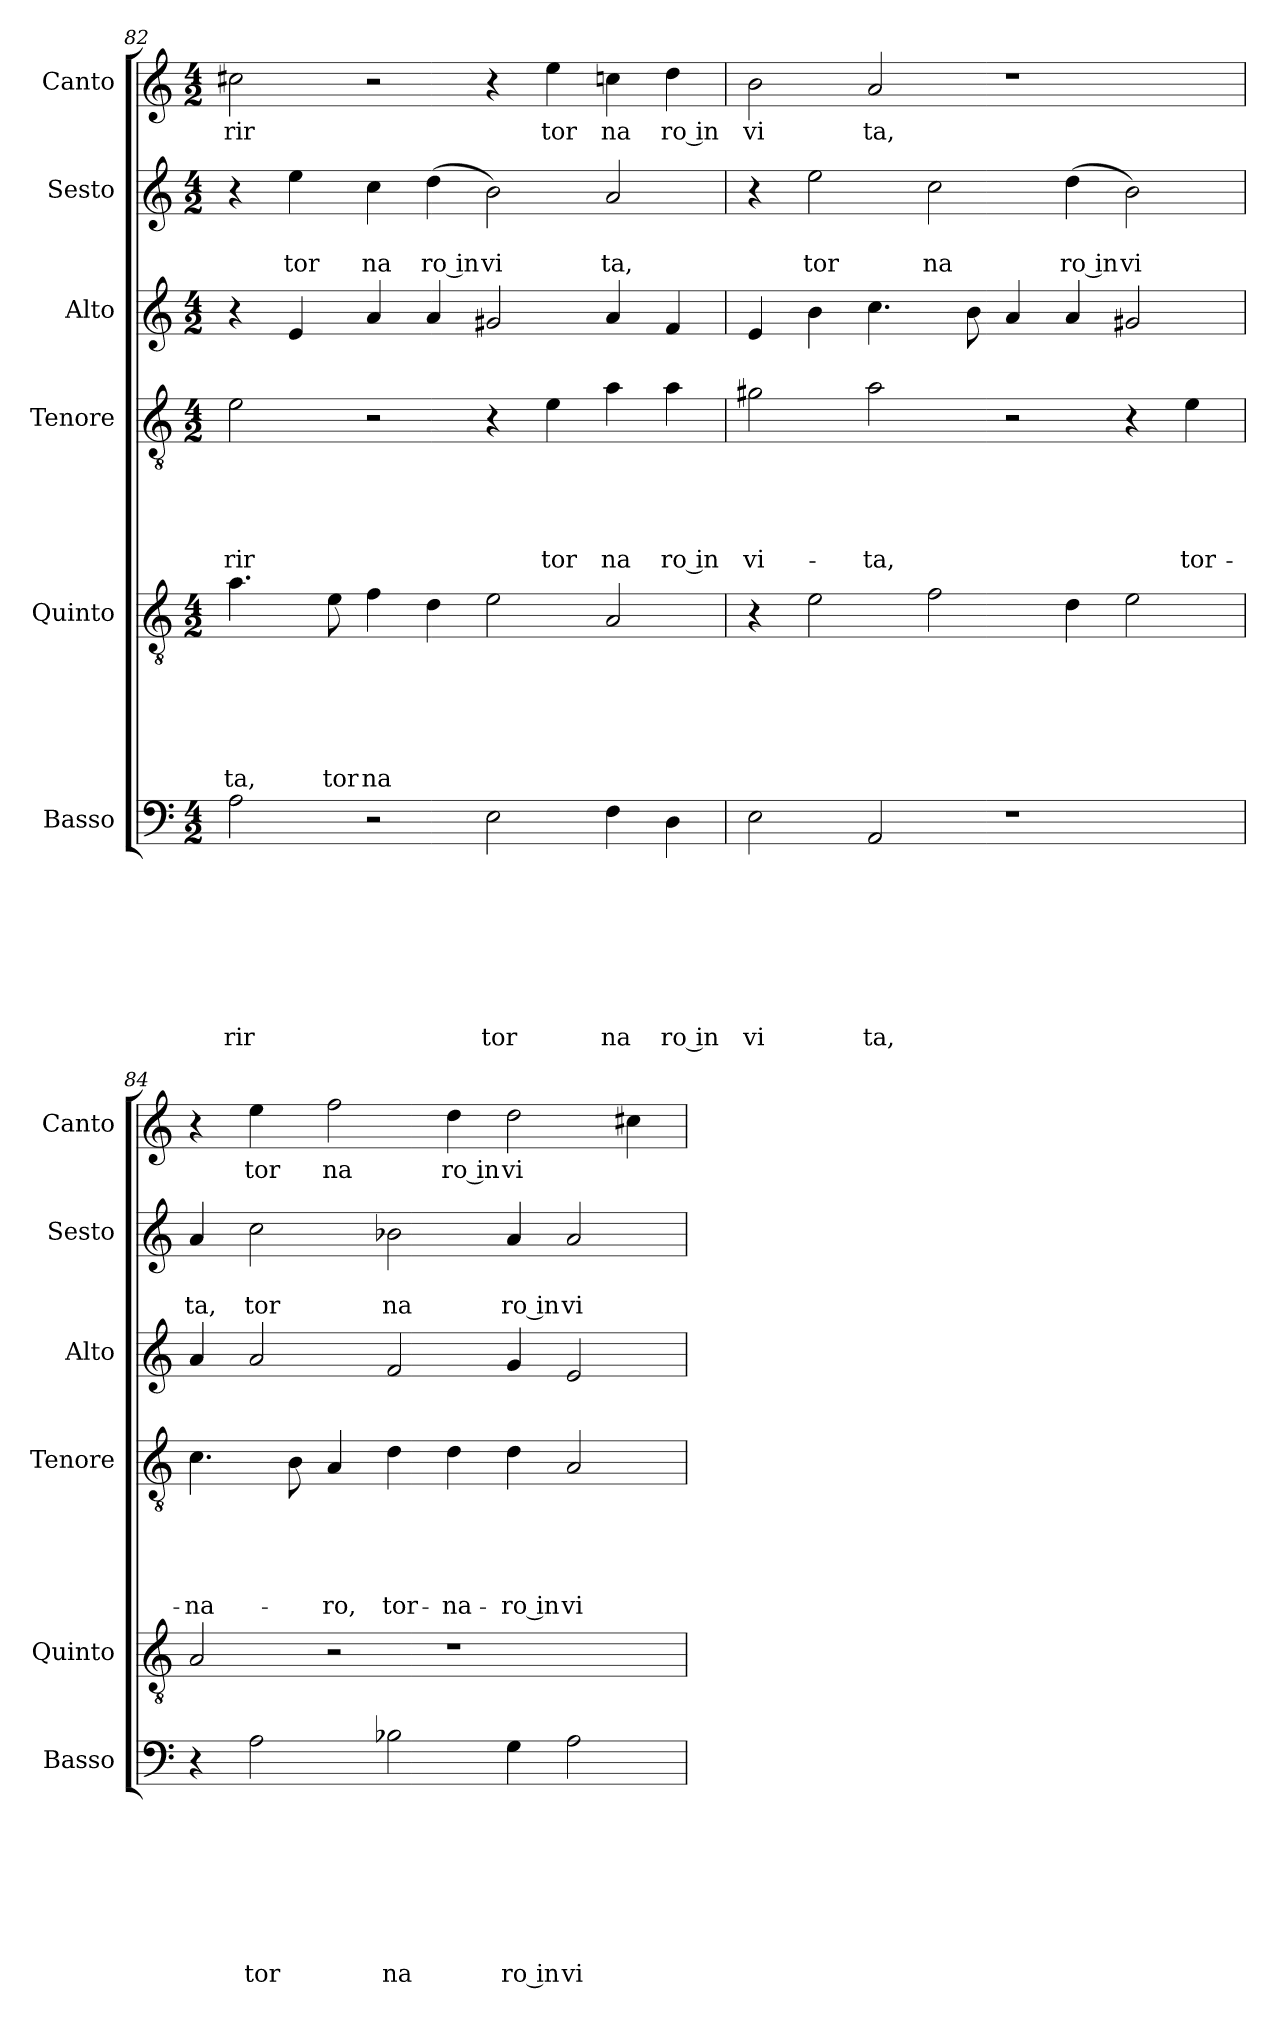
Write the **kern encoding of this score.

**kern	**text	**text	**text	**text	**text	**text	**text	**text	**kern	**text	**text	**text	**text	**text	**text	**kern	**text	**text	**text	**text	**text	**kern	**kern	**text	**text	**kern	**text
*part6	*part6	*part6	*part6	*part6	*part6	*part6	*part6	*part6	*part5	*part5	*part5	*part5	*part5	*part5	*part5	*part4	*part4	*part4	*part4	*part4	*part4	*part3	*part2	*part2	*part2	*part1	*part1
*staff6	*staff6	*staff6	*staff6	*staff6	*staff6	*staff6	*staff6	*staff6	*staff5	*staff5	*staff5	*staff5	*staff5	*staff5	*staff5	*staff4	*staff4	*staff4	*staff4	*staff4	*staff4	*staff3	*staff2	*staff2	*staff2	*staff1	*staff1
*I"Basso	*	*	*	*	*	*	*	*	*I"Quinto	*	*	*	*	*	*	*I"Tenore	*	*	*	*	*	*I"Alto	*I"Sesto	*	*	*I"Canto	*
*I'Basso	*	*	*	*	*	*	*	*	*I'Quinto	*	*	*	*	*	*	*I'Tenore	*	*	*	*	*	*I'Alto	*I'Sesto	*	*	*I'Canto	*
*clefF4	*	*	*	*	*	*	*	*	*clefGv2	*	*	*	*	*	*	*clefGv2	*	*	*	*	*	*clefG2	*clefG2	*	*	*clefG2	*
*k[]	*	*	*	*	*	*	*	*	*k[]	*	*	*	*	*	*	*k[]	*	*	*	*	*	*k[]	*k[]	*	*	*k[]	*
*C:	*	*	*	*	*	*	*	*	*C:	*	*	*	*	*	*	*C:	*	*	*	*	*	*C:	*C:	*	*	*C:	*
*M4/2	*	*	*	*	*	*	*	*	*M4/2	*	*	*	*	*	*	*M4/2	*	*	*	*	*	*M4/2	*M4/2	*	*	*M4/2	*
=82	=82	=82	=82	=82	=82	=82	=82	=82	=82	=82	=82	=82	=82	=82	=82	=82	=82	=82	=82	=82	=82	=82	=82	=82	=82	=82	=82
!	!	!	!	!	!	!	!	!LO:LY:b	!	!	!	!	!	!	!LO:LY:b	!	!	!	!	!	!LO:LY:b	!	!	!	!	!	!LO:LY:b
2A\	.	.	.	.	.	.	.	rir	4.a\	.	.	.	.	.	ta,	2e\	.	.	.	.	rir	4r	4r	.	.	2cc#X\	rir
!	!	!	!	!	!	!	!	!	!	!	!	!	!	!	!	!	!	!	!	!	!	!	!	!	!LO:LY:b	!	!
.	.	.	.	.	.	.	.	.	.	.	.	.	.	.	.	.	.	.	.	.	.	4e/	4ee\	.	tor	.	.
!	!	!	!	!	!	!	!	!	!	!	!	!	!	!	!LO:LY:b	!	!	!	!	!	!	!	!	!	!	!	!
.	.	.	.	.	.	.	.	.	8e\	.	.	.	.	.	tor	.	.	.	.	.	.	.	.	.	.	.	.
!	!	!	!	!	!	!	!	!	!	!	!	!	!	!	!LO:LY:b	!	!	!	!	!	!	!	!	!	!LO:LY:b	!	!
2r	.	.	.	.	.	.	.	.	4f\	.	.	.	.	.	na	2r	.	.	.	.	.	4a/	4cc\	.	na	2r	.
!	!	!	!	!	!	!	!	!	!	!	!	!	!	!	!	!	!	!	!	!	!	!	!	!	!LO:LY:b:rj	!	!
.	.	.	.	.	.	.	.	.	4d\	.	.	.	.	.	.	.	.	.	.	.	.	4a/	(<4dd\	.	ro in	.	.
!	!	!	!	!	!	!	!	!LO:LY:b	!	!	!	!	!	!	!	!	!	!	!	!	!	!	!	!	!LO:LY:b	!	!
2E\	.	.	.	.	.	.	.	tor	2e\	.	.	.	.	.	.	4r	.	.	.	.	.	2g#X/	2b\)	.	vi	4r	.
!	!	!	!	!	!	!	!	!	!	!	!	!	!	!	!	!	!	!	!	!	!LO:LY:b	!	!	!	!	!	!LO:LY:b
.	.	.	.	.	.	.	.	.	.	.	.	.	.	.	.	4e\	.	.	.	.	tor	.	.	.	.	4ee\	tor
!	!	!	!	!	!	!	!	!LO:LY:b	!	!	!	!	!	!	!	!	!	!	!	!	!LO:LY:b	!	!	!	!LO:LY:b	!	!LO:LY:b
4F\	.	.	.	.	.	.	.	na	2A/	.	.	.	.	.	.	4a\	.	.	.	.	na	4a/	2a/	.	ta,	4ccn\	na
!	!	!	!	!	!	!	!	!LO:LY:b:rj	!	!	!	!	!	!	!	!	!	!	!	!	!LO:LY:b:rj	!	!	!	!	!	!LO:LY:b:rj
4D\	.	.	.	.	.	.	.	ro in	.	.	.	.	.	.	.	4a\	.	.	.	.	ro in	4f/	.	.	.	4dd\	ro in
!!LO:LB:g=z
=83	=83	=83	=83	=83	=83	=83	=83	=83	=83	=83	=83	=83	=83	=83	=83	=83	=83	=83	=83	=83	=83	=83	=83	=83	=83	=83	=83
!	!	!	!	!	!	!	!	!LO:LY:b	!	!	!	!	!	!	!	!	!	!	!	!	!LO:LY:b	!	!	!	!	!	!LO:LY:b
2E\	.	.	.	.	.	.	.	vi	4r	.	.	.	.	.	.	2g#X\	.	.	.	.	vi-	4e/	4r	.	.	2b\	vi
!	!	!	!	!	!	!	!	!	!	!	!	!	!	!	!	!	!	!	!	!	!	!	!	!	!LO:LY:b	!	!
.	.	.	.	.	.	.	.	.	2e\	.	.	.	.	.	.	.	.	.	.	.	.	4b\	2ee\	.	tor	.	.
!	!	!	!	!	!	!	!	!LO:LY:b	!	!	!	!	!	!	!	!	!	!	!	!	!LO:LY:b	!	!	!	!	!	!LO:LY:b
2AA/	.	.	.	.	.	.	.	ta,	.	.	.	.	.	.	.	2a\	.	.	.	.	-ta,	4.cc\	.	.	.	2a/	ta,
!	!	!	!	!	!	!	!	!	!	!	!	!	!	!	!	!	!	!	!	!	!	!	!	!	!LO:LY:b	!	!
.	.	.	.	.	.	.	.	.	2f\	.	.	.	.	.	.	.	.	.	.	.	.	.	2cc\	.	na	.	.
.	.	.	.	.	.	.	.	.	.	.	.	.	.	.	.	.	.	.	.	.	.	8b\	.	.	.	.	.
1r	.	.	.	.	.	.	.	.	.	.	.	.	.	.	.	2r	.	.	.	.	.	4a/	.	.	.	1r	.
!	!	!	!	!	!	!	!	!	!	!	!	!	!	!	!	!	!	!	!	!	!	!	!	!	!LO:LY:b:rj	!	!
.	.	.	.	.	.	.	.	.	4d\	.	.	.	.	.	.	.	.	.	.	.	.	4a/	(<4dd\	.	ro in	.	.
!	!	!	!	!	!	!	!	!	!	!	!	!	!	!	!	!	!	!	!	!	!	!	!	!	!LO:LY:b	!	!
.	.	.	.	.	.	.	.	.	2e\	.	.	.	.	.	.	4r	.	.	.	.	.	2g#X/	2b\)	.	vi	.	.
!	!	!	!	!	!	!	!	!	!	!	!	!	!	!	!	!	!	!	!	!	!LO:LY:b	!	!	!	!	!	!
.	.	.	.	.	.	.	.	.	.	.	.	.	.	.	.	4e\	.	.	.	.	tor-	.	.	.	.	.	.
=84	=84	=84	=84	=84	=84	=84	=84	=84	=84	=84	=84	=84	=84	=84	=84	=84	=84	=84	=84	=84	=84	=84	=84	=84	=84	=84	=84
!	!	!	!	!	!	!	!	!	!	!	!	!	!	!	!	!	!	!	!	!	!LO:LY:b	!	!	!	!LO:LY:b	!	!
4r	.	.	.	.	.	.	.	.	2A/	.	.	.	.	.	.	4.c\	.	.	.	.	-na-	4a/	4a/	.	ta,	4r	.
!	!	!	!	!	!	!	!	!LO:LY:b	!	!	!	!	!	!	!	!	!	!	!	!	!	!	!	!	!LO:LY:b	!	!LO:LY:b
2A\	.	.	.	.	.	.	.	tor	.	.	.	.	.	.	.	.	.	.	.	.	.	2a/	2cc\	.	tor	4ee\	tor
.	.	.	.	.	.	.	.	.	.	.	.	.	.	.	.	8B\	.	.	.	.	.	.	.	.	.	.	.
!	!	!	!	!	!	!	!	!	!	!	!	!	!	!	!	!	!	!	!	!	!LO:LY:b	!	!	!	!	!	!LO:LY:b
.	.	.	.	.	.	.	.	.	2r	.	.	.	.	.	.	4A/	.	.	.	.	-ro,	.	.	.	.	2ff\	na
!	!	!	!	!	!	!	!	!LO:LY:b	!	!	!	!	!	!	!	!	!	!	!	!	!LO:LY:b	!	!	!	!LO:LY:b	!	!
2B-X\	.	.	.	.	.	.	.	na	.	.	.	.	.	.	.	4d\	.	.	.	.	tor-	2f/	2b-X\	.	na	.	.
!	!	!	!	!	!	!	!	!	!	!	!	!	!	!	!	!	!	!	!	!	!LO:LY:b	!	!	!	!	!	!LO:LY:b:rj
.	.	.	.	.	.	.	.	.	1r	.	.	.	.	.	.	4d\	.	.	.	.	-na-	.	.	.	.	4dd\	ro in
!	!	!	!	!	!	!	!	!LO:LY:b:rj	!	!	!	!	!	!	!	!	!	!	!	!	!LO:LY:b:rj	!	!	!	!LO:LY:b:rj	!	!LO:LY:b
4G\	.	.	.	.	.	.	.	ro in	.	.	.	.	.	.	.	4d\	.	.	.	.	-ro in	4g/	4a/	.	ro in	2dd\	vi
!	!	!	!	!	!	!	!	!LO:LY:b	!	!	!	!	!	!	!	!	!	!	!	!	!LO:LY:b	!	!	!	!LO:LY:b	!	!
2A\	.	.	.	.	.	.	.	vi	.	.	.	.	.	.	.	2A/	.	.	.	.	vi-	2e/	2a/	.	vi	.	.
.	.	.	.	.	.	.	.	.	.	.	.	.	.	.	.	.	.	.	.	.	.	.	.	.	.	4cc#X\	.
=	=	=	=	=	=	=	=	=	=	=	=	=	=	=	=	=	=	=	=	=	=	=	=	=	=	=	=
*-	*-	*-	*-	*-	*-	*-	*-	*-	*-	*-	*-	*-	*-	*-	*-	*-	*-	*-	*-	*-	*-	*-	*-	*-	*-	*-	*-
